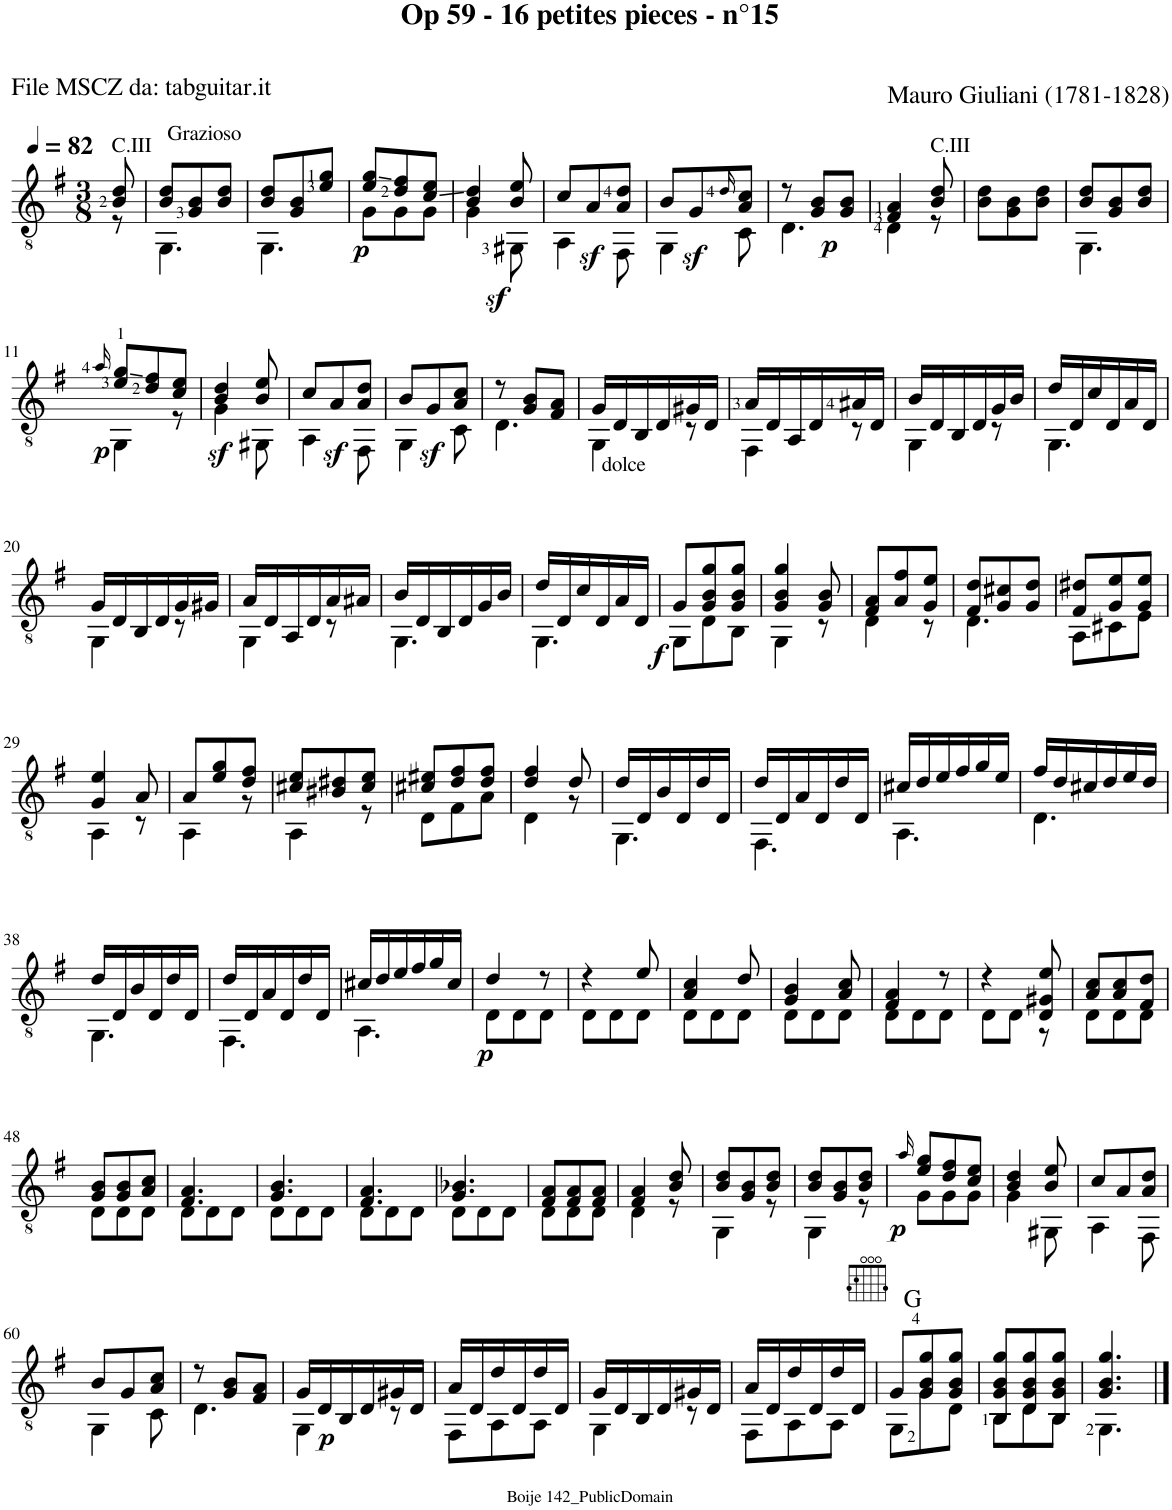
**kern	**dynam	**harte
*part1	*part1	*part1
*staff1	*staff1	*
*I"Guitar	*	*
*I'Guit.	*	*
*clefGv2	*	*
*k[f#]	*	*
*M3/8	*	*
*MM82	*	*
=	=	=
*^	*	*
!LO:TX:a:t=C.III	!	!	!
8B/ 8d/	8r	.	.
=1	=1	=1	=1
!LO:TX:a:t=Grazioso	!	!	!
8B/ 8d/L	4.GG\	.	.
8G/ 8B/	.	.	.
8B/ 8d/J	.	.	.
=2	=2	=2	=2
8B/ 8d/L	4.GG\	.	.
8G/ 8B/	.	.	.
!	!	!LO:DY:b	!
8e/ 8g/J	.	p	.
=3	=3	=3	=3
8e/ 8g/L	8G\L	.	.
8d/ 8f#/	8G\	.	.
8c/ 8e/J	8G\J	.	.
=4	=4	=4	=4
!	!	!LO:DY:b	!
4B/ 4d/	4G\	sf	.
8B/ 8e/	8GG#X\	.	.
=5	=5	=5	=5
8c/L	4AA\	.	.
!	!	!LO:DY:b	!
8A/	.	sf	.
8A/ 8d/J	8FF#\	.	.
=6	=6	=6	=6
8B/L	4GG\	.	.
!	!	!LO:DY:b	!
8G/	.	sf	.
16qd/	.	.	.
8A/ 8c/J	8C\	.	.
=7	=7	=7	=7
8r	4.D\	.	.
!	!	!LO:DY:b	!
8G/ 8B/L	.	p	.
8G/ 8B/J	.	.	.
=8	=8	=8	=8
4F#/ 4A/	4D\	.	.
!LO:TX:a:t=C.III	!	!	!
8B/ 8d/	8r	.	.
*v	*v	*	*
=9	=9	=9
8B\ 8d\L	.	.
8G\ 8B\	.	.
8B\ 8d\J	.	.
=10	=10	=10
*^	*	*
8B/ 8d/L	4.GG\	.	.
8G/ 8B/	.	.	.
8B/ 8d/J	.	.	.
!!LO:LB:g=z	!!
=11	=11	=11	=11
16qa/	.	.	.
!	!	!LO:DY:b	!
8e/ 8g/L	4GG\	p	.
8d/ 8f#/	.	.	.
8c/ 8e/J	8r	.	.
=12	=12	=12	=12
!	!	!LO:DY:b	!
4B/ 4d/	4G\	sf	.
8B/ 8e/	8GG#X\	.	.
=13	=13	=13	=13
8c/L	4AA\	.	.
!	!	!LO:DY:b	!
8A/	.	sf	.
8A/ 8d/J	8FF#\	.	.
=14	=14	=14	=14
8B/L	4GG\	.	.
!	!	!LO:DY:b	!
8G/	.	sf	.
8A/ 8c/J	8C\	.	.
=15	=15	=15	=15
8r	4.D\	.	.
8G/ 8B/L	.	.	.
8F#/ 8A/J	.	.	.
=16	=16	=16	=16
!LO:TX:b:t=dolce	!	!	!
16G/LL	4GG\	.	.
16D/	.	.	.
16BB/	.	.	.
16D/	.	.	.
16G#X/	8r	.	.
16D/JJ	.	.	.
=17	=17	=17	=17
16A/LL	4FF#\	.	.
16D/	.	.	.
16AA/	.	.	.
16D/	.	.	.
16A#X/	8r	.	.
16D/JJ	.	.	.
=18	=18	=18	=18
16B/LL	4GG\	.	.
16D/	.	.	.
16BB/	.	.	.
16D/	.	.	.
16G/	8r	.	.
16B/JJ	.	.	.
=19	=19	=19	=19
16d/LL	4.GG\	.	.
16D/	.	.	.
16c/	.	.	.
16D/	.	.	.
16A/	.	.	.
16D/JJ	.	.	.
!!LO:LB:g=z	!!
=20	=20	=20	=20
16G/LL	4GG\	.	.
16D/	.	.	.
16BB/	.	.	.
16D/	.	.	.
16G/	8r	.	.
16G#X/JJ	.	.	.
=21	=21	=21	=21
16A/LL	4GG\	.	.
16D/	.	.	.
16AA/	.	.	.
16D/	.	.	.
16A/	8r	.	.
16A#X/JJ	.	.	.
=22	=22	=22	=22
16B/LL	4.GG\	.	.
16D/	.	.	.
16BB/	.	.	.
16D/	.	.	.
16G/	.	.	.
16B/JJ	.	.	.
=23	=23	=23	=23
16d/LL	4.GG\	.	.
16D/	.	.	.
16c/	.	.	.
16D/	.	.	.
16A/	.	.	.
16D/JJ	.	.	.
=24	=24	=24	=24
!	!	!LO:DY:b	!
8G/L	8GG\L	f	.
8G/ 8B/ 8g/	8D\	.	.
8G/ 8B/ 8g/J	8BB\J	.	.
=25	=25	=25	=25
4G/ 4B/ 4g/	4GG\	.	.
8G/ 8B/	8r	.	.
=26	=26	=26	=26
8F#/ 8A/L	4D\	.	.
8A/ 8f#/	.	.	.
8G/ 8e/J	8r	.	.
=27	=27	=27	=27
8F#/ 8d/L	4.D\	.	.
8G/ 8c#X/	.	.	.
8G/ 8d/J	.	.	.
=28	=28	=28	=28
8F#/ 8d#X/L	8AA\L	.	.
8G/ 8e/	8C#X\	.	.
8G/ 8e/J	8E\J	.	.
!!LO:LB:g=z	!!
=29	=29	=29	=29
4G/ 4e/	4AA\	.	.
8A/	8r	.	.
=30	=30	=30	=30
8A/L	4AA\	.	.
8e/ 8g/	.	.	.
8d/ 8f#/J	8r	.	.
=31	=31	=31	=31
8c#X/ 8e/L	4AA\	.	.
8B#X/ 8d#X/	.	.	.
8c#/ 8e/J	8r	.	.
=32	=32	=32	=32
8c#X/ 8e#X/L	8D\L	.	.
8d/ 8f#/	8F#\	.	.
8d/ 8f#/J	8A\J	.	.
=33	=33	=33	=33
4d/ 4f#/	4D\	.	.
8d/	8r	.	.
=34	=34	=34	=34
16d/LL	4.GG\	.	.
16D/	.	.	.
16B/	.	.	.
16D/	.	.	.
16d/	.	.	.
16D/JJ	.	.	.
=35	=35	=35	=35
16d/LL	4.FF#\	.	.
16D/	.	.	.
16A/	.	.	.
16D/	.	.	.
16d/	.	.	.
16D/JJ	.	.	.
=36	=36	=36	=36
16c#X/LL	4.AA\	.	.
16d/	.	.	.
16e/	.	.	.
16f#/	.	.	.
16g/	.	.	.
16e/JJ	.	.	.
=37	=37	=37	=37
16f#/LL	4.D\	.	.
16d/	.	.	.
16c#X/	.	.	.
16d/	.	.	.
16e/	.	.	.
16d/JJ	.	.	.
!!LO:LB:g=z	!!
=38	=38	=38	=38
16d/LL	4.GG\	.	.
16D/	.	.	.
16B/	.	.	.
16D/	.	.	.
16d/	.	.	.
16D/JJ	.	.	.
=39	=39	=39	=39
16d/LL	4.FF#\	.	.
16D/	.	.	.
16A/	.	.	.
16D/	.	.	.
16d/	.	.	.
16D/JJ	.	.	.
=40	=40	=40	=40
16c#X/LL	4.AA\	.	.
16d/	.	.	.
16e/	.	.	.
16f#/	.	.	.
16g/	.	.	.
!	!	!LO:DY:b	!
16c#/JJ	.	p	.
=41	=41	=41	=41
4d/	8D\L	.	.
.	8D\	.	.
8r	8D\J	.	.
=42	=42	=42	=42
4r	8D\L	.	.
.	8D\	.	.
8e/	8D\J	.	.
=43	=43	=43	=43
4A/ 4c/	8D\L	.	.
.	8D\	.	.
8d/	8D\J	.	.
=44	=44	=44	=44
4G/ 4B/	8D\L	.	.
.	8D\	.	.
8A/ 8c/	8D\J	.	.
=45	=45	=45	=45
4F#/ 4A/	8D\L	.	.
.	8D\	.	.
8r	8D\J	.	.
=46	=46	=46	=46
4r	8D\L	.	.
.	8D\J	.	.
8D/ 8G#X/ 8e/	8r	.	.
=47	=47	=47	=47
8A/ 8c/L	8D\L	.	.
8A/ 8c/	8D\	.	.
8F#/ 8d/J	8D\J	.	.
!!LO:LB:g=z	!!
=48	=48	=48	=48
8G/ 8B/L	8D\L	.	.
8G/ 8B/	8D\	.	.
8A/ 8c/J	8D\J	.	.
=49	=49	=49	=49
4.F#/ 4.A/	8D\L	.	.
.	8D\	.	.
.	8D\J	.	.
=50	=50	=50	=50
4.G/ 4.B/	8D\L	.	.
.	8D\	.	.
.	8D\J	.	.
=51	=51	=51	=51
4.F#/ 4.A/	8D\L	.	.
.	8D\	.	.
.	8D\J	.	.
=52	=52	=52	=52
4.G/ 4.B-X/	8D\L	.	.
.	8D\	.	.
.	8D\J	.	.
=53	=53	=53	=53
8F#/ 8A/L	8D\L	.	.
8F#/ 8A/	8D\	.	.
8F#/ 8A/J	8D\J	.	.
=54	=54	=54	=54
4F#/ 4A/	4D\	.	.
8B/ 8d/	8r	.	.
=55	=55	=55	=55
8B/ 8d/L	4GG\	.	.
8G/ 8B/	.	.	.
8B/ 8d/J	8r	.	.
=56	=56	=56	=56
8B/ 8d/L	4GG\	.	.
8G/ 8B/	.	.	.
8B/ 8d/J	8r	.	.
=57	=57	=57	=57
16qa/	.	.	.
!	!	!LO:DY:b	!
8e/ 8g/L	8G\L	p	.
8d/ 8f#/	8G\	.	.
8c/ 8e/J	8G\J	.	.
=58	=58	=58	=58
4B/ 4d/	4G\	.	.
8B/ 8e/	8GG#X\	.	.
=59	=59	=59	=59
8c/L	4AA\	.	.
8A/	.	.	.
8A/ 8d/J	8FF#\	.	.
!!LO:LB:g=z	!!
=60	=60	=60	=60
8B/L	4GG\	.	.
8G/	.	.	.
8A/ 8c/J	8C\	.	.
=61	=61	=61	=61
8r	4.D\	.	.
8G/ 8B/L	.	.	.
8F#/ 8A/J	.	.	.
=62	=62	=62	=62
16G/LL	4GG\	.	.
!	!	!LO:DY:b	!
16D/	.	p	.
16BB/	.	.	.
16D/	.	.	.
16G#X/	8r	.	.
16D/JJ	.	.	.
=63	=63	=63	=63
16A/LL	8FF#\L	.	.
16D/	.	.	.
16d/	8AA\	.	.
16D/	.	.	.
16d/	8AA\J	.	.
16D/JJ	.	.	.
=64	=64	=64	=64
16G/LL	4GG\	.	.
16D/	.	.	.
16BB/	.	.	.
16D/	.	.	.
16G#X/	8r	.	.
16D/JJ	.	.	.
=65	=65	=65	=65
16A/LL	8FF#\L	.	.
16D/	.	.	.
16d/	8AA\	.	.
16D/	.	.	.
16d/	8AA\J	.	.
16D/JJ	.	.	.
=66	=66	=66	=66
8G/L	8GG\L	.	G:maj
8G/ 8B/ 8g/	8G\	.	.
8G/ 8B/ 8g/J	8D\J	.	.
=67	=67	=67	=67
8BB/ 8G/ 8B/ 8g/L	8BB\L	.	.
8D/ 8G/ 8B/ 8g/	8D\	.	.
8BB/ 8G/ 8B/ 8g/J	8BB\J	.	.
=68	=68	=68	=68
4.G/ 4.B/ 4.g/	4.GG\	.	.
*v	*v	*	*
==	==	==
*-	*-	*-
